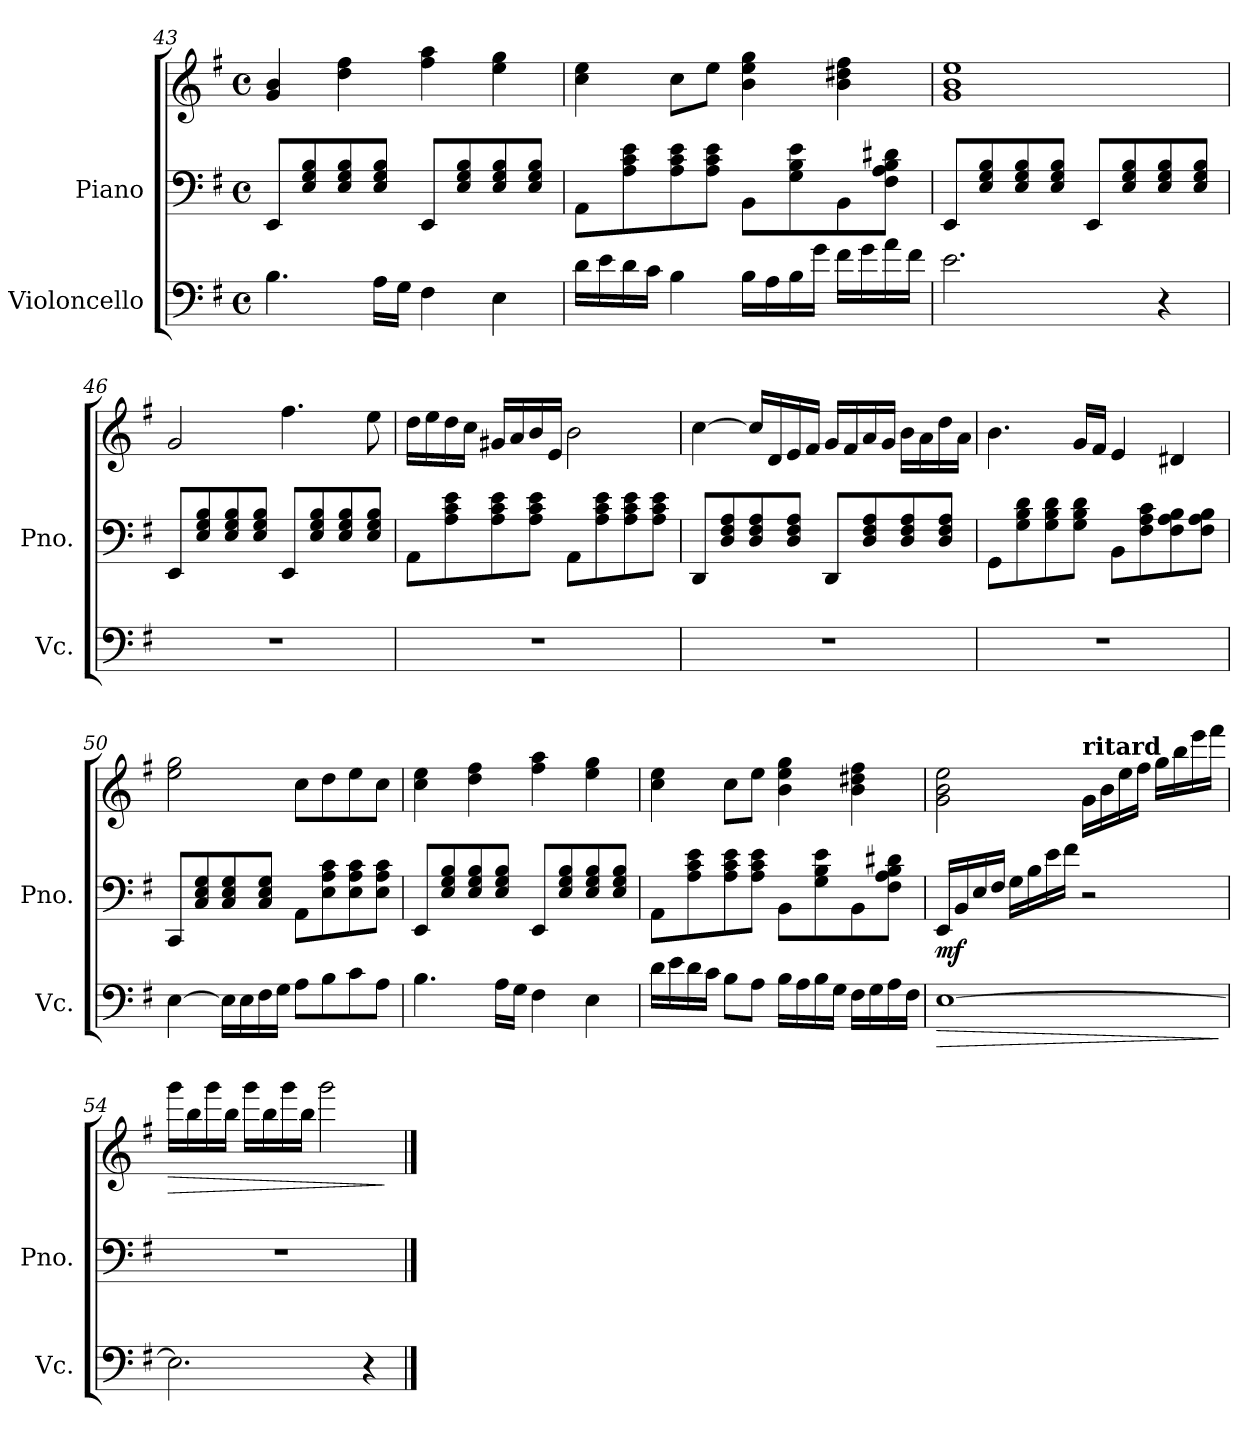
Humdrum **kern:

**kern	**dynam	**kern	**kern	**dynam
*part2	*part2	*part1	*part1	*part1
*staff3	*staff3	*staff2	*staff1	*staff1/2
*I"Violoncello	*	*I"Piano	*	*
*I'Vc.	*	*I'Pno.	*	*
*clefF4	*	*clefF4	*clefG2	*
*k[f#]	*	*k[f#]	*k[f#]	*
*M4/4	*	*M4/4	*M4/4	*
*met(c)	*	*met(c)	*met(c)	*
=43	=43	=43	=43	=43
4.B\	.	8EE/L	4g/ 4b/	.
.	.	8E/ 8G/ 8B/	.	.
.	.	8E/ 8G/ 8B/	4dd\ 4ff#\	.
16A\LL	.	8E/ 8G/ 8B/J	.	.
16G\JJ	.	.	.	.
4F#\	.	8EE/L	4ff#\ 4aa\	.
.	.	8E/ 8G/ 8B/	.	.
4E\	.	8E/ 8G/ 8B/	4ee\ 4gg\	.
.	.	8E/ 8G/ 8B/J	.	.
!!LO:PB:g=z
=44	=44	=44	=44	=44
16d\LL	.	8AA\L	4cc\ 4ee\	.
16e\	.	.	.	.
16d\	.	8A\ 8c\ 8e\	.	.
16c\JJ	.	.	.	.
4B\	.	8A\ 8c\ 8e\	8cc\L	.
.	.	8A\ 8c\ 8e\J	8ee\J	.
16B\LL	.	8BB\L	4b\ 4ee\ 4gg\	.
16A\	.	.	.	.
16B\	.	8G\ 8B\ 8e\	.	.
16g\JJ	.	.	.	.
*	*	*	*MM52	*
16f#\LL	.	8BB\	4b\ 4dd#X\ 4ff#\	.
16g\	.	.	.	.
16a\	.	8F#\ 8A\ 8B\ 8d#X\J	.	.
16f#\JJ	.	.	.	.
=45	=45	=45	=45	=45
*	*	*	*MM56	*
2.e\	.	8EE/L	1g 1b 1ee	.
.	.	8E/ 8G/ 8B/	.	.
.	.	8E/ 8G/ 8B/	.	.
.	.	8E/ 8G/ 8B/J	.	.
.	.	8EE/L	.	.
.	.	8E/ 8G/ 8B/	.	.
4r	.	8E/ 8G/ 8B/	.	.
.	.	8E/ 8G/ 8B/J	.	.
=46	=46	=46	=46	=46
!	!	!	!	!LO:DY:b=2
!	!	!	!	!LO:DY:n=1:b
1r	.	8EE/L	2g/	mp f
.	.	8E/ 8G/ 8B/	.	.
.	.	8E/ 8G/ 8B/	.	.
.	.	8E/ 8G/ 8B/J	.	.
.	.	8EE/L	4.ff#\	.
.	.	8E/ 8G/ 8B/	.	.
.	.	8E/ 8G/ 8B/	.	.
.	.	8E/ 8G/ 8B/J	8ee\	.
!!LO:LB:g=z
=47	=47	=47	=47	=47
1r	.	8AA\L	16dd\LL	.
.	.	.	16ee\	.
.	.	8A\ 8c\ 8e\	16dd\	.
.	.	.	16cc\JJ	.
.	.	8A\ 8c\ 8e\	16g#X/LL	.
.	.	.	16a/	.
.	.	8A\ 8c\ 8e\J	16b/	.
.	.	.	16e/JJ	.
.	.	8AA\L	2b\	.
.	.	8A\ 8c\ 8e\	.	.
.	.	8A\ 8c\ 8e\	.	.
.	.	8A\ 8c\ 8e\J	.	.
=48	=48	=48	=48	=48
1r	.	8DD/L	[4cc\	.
.	.	8D/ 8F#/ 8A/	.	.
.	.	8D/ 8F#/ 8A/	16cc/LL]	.
.	.	.	16d/	.
.	.	8D/ 8F#/ 8A/J	16e/	.
.	.	.	16f#/JJ	.
.	.	8DD/L	16g/LL	.
.	.	.	16f#/	.
.	.	8D/ 8F#/ 8A/	16a/	.
.	.	.	16g/JJ	.
.	.	8D/ 8F#/ 8A/	16b\LL	.
.	.	.	16a\	.
.	.	8D/ 8F#/ 8A/J	16dd\	.
.	.	.	16a\JJ	.
=49	=49	=49	=49	=49
1r	.	8GG\L	4.b\	.
.	.	8G\ 8B\ 8d\	.	.
.	.	8G\ 8B\ 8d\	.	.
.	.	8G\ 8B\ 8d\J	16g/LL	.
.	.	.	16f#/JJ	.
.	.	8BB\L	4e/	.
.	.	8F#\ 8A\ 8c\	.	.
.	.	8F#\ 8A\ 8B\	4d#X/	.
.	.	8F#\ 8A\ 8B\J	.	.
!!LO:LB:g=z
=50	=50	=50	=50	=50
[4E\	.	8CC/L	2ee\ 2gg\	.
.	.	8C/ 8E/ 8G/	.	.
16E\LL]	.	8C/ 8E/ 8G/	.	.
16E\	.	.	.	.
16F#\	.	8C/ 8E/ 8G/J	.	.
16G\JJ	.	.	.	.
8A\L	.	8AA\L	8cc\L	.
8B\	.	8E\ 8A\ 8c\	8dd\	.
8c\	.	8E\ 8A\ 8c\	8ee\	.
8A\J	.	8E\ 8A\ 8c\J	8cc\J	.
=51	=51	=51	=51	=51
4.B\	.	8EE/L	4cc\ 4ee\	.
.	.	8E/ 8G/ 8B/	.	.
.	.	8E/ 8G/ 8B/	4dd\ 4ff#\	.
16A\LL	.	8E/ 8G/ 8B/J	.	.
16G\JJ	.	.	.	.
4F#\	.	8EE/L	4ff#\ 4aa\	.
.	.	8E/ 8G/ 8B/	.	.
4E\	.	8E/ 8G/ 8B/	4ee\ 4gg\	.
.	.	8E/ 8G/ 8B/J	.	.
=52	=52	=52	=52	=52
16d\LL	.	8AA\L	4cc\ 4ee\	.
16e\	.	.	.	.
16d\	.	8A\ 8c\ 8e\	.	.
16c\JJ	.	.	.	.
8B\L	.	8A\ 8c\ 8e\	8cc\L	.
8A\J	.	8A\ 8c\ 8e\J	8ee\J	.
16B\LL	.	8BB\L	4b\ 4ee\ 4gg\	.
16A\	.	.	.	.
16B\	.	8G\ 8B\ 8e\	.	.
16G\JJ	.	.	.	.
*	*	*	*MM48	*
16F#\LL	.	8BB\	4b\ 4dd#X\ 4ff#\	.
16G\	.	.	.	.
16A\	.	8F#\ 8A\ 8B\ 8d#X\J	.	.
16F#\JJ	.	.	.	.
!!LO:LB:g=z
=53	=53	=53	=53	=53
*	*	*	*MM56	*
!	!LO:HP:b	!	!	!LO:DY:b=2
[1E	>	16EE/LL	2g\ 2b\ 2ee\	mf
.	.	16BB/	.	.
.	.	16E/	.	.
.	.	16F#/JJ	.	.
.	.	16G\LL	.	.
.	.	16B\	.	.
.	.	16e\	.	.
.	.	16f#\JJ	.	.
*	*	*	*MM54	*
!	!	!	!LO:TX:a:B:t=ritard	!
.	.	2r	16g\LL	.
.	.	.	16b\	.
*	*	*	*MM52	*
.	.	.	16ee\	.
.	.	.	16ff#\JJ	.
*	*	*	*MM50	*
.	.	.	16gg\LL	.
.	.	.	16bb\	.
*	*	*	*MM48	*
.	.	.	16eee\	.
.	.	.	16fff#\JJ	.
.	]	.	.	.
=54	=54	=54	=54	=54
*	*	*	*MM46	*
!	!	!	!	!LO:HP:b
!	!	!	!	!LO:DY:n=1:b
!	!	!	!	!LO:DY:n=2:b
2.E\]	.	1r	16ggg\LL	> mp mp
.	.	.	16bb\	.
*	*	*	*MM44	*
.	.	.	16ggg\	.
.	.	.	16bb\JJ	.
*	*	*	*MM42	*
.	.	.	16ggg\LL	.
.	.	.	16bb\	.
*	*	*	*MM36	*
.	.	.	16ggg\	.
*	*	*	*MM20	*
.	.	.	16bb\JJ	.
.	.	.	2ggg\	.
4r	.	.	.	.
.	.	.	.	]
==	==	==	==	==
*-	*-	*-	*-	*-
